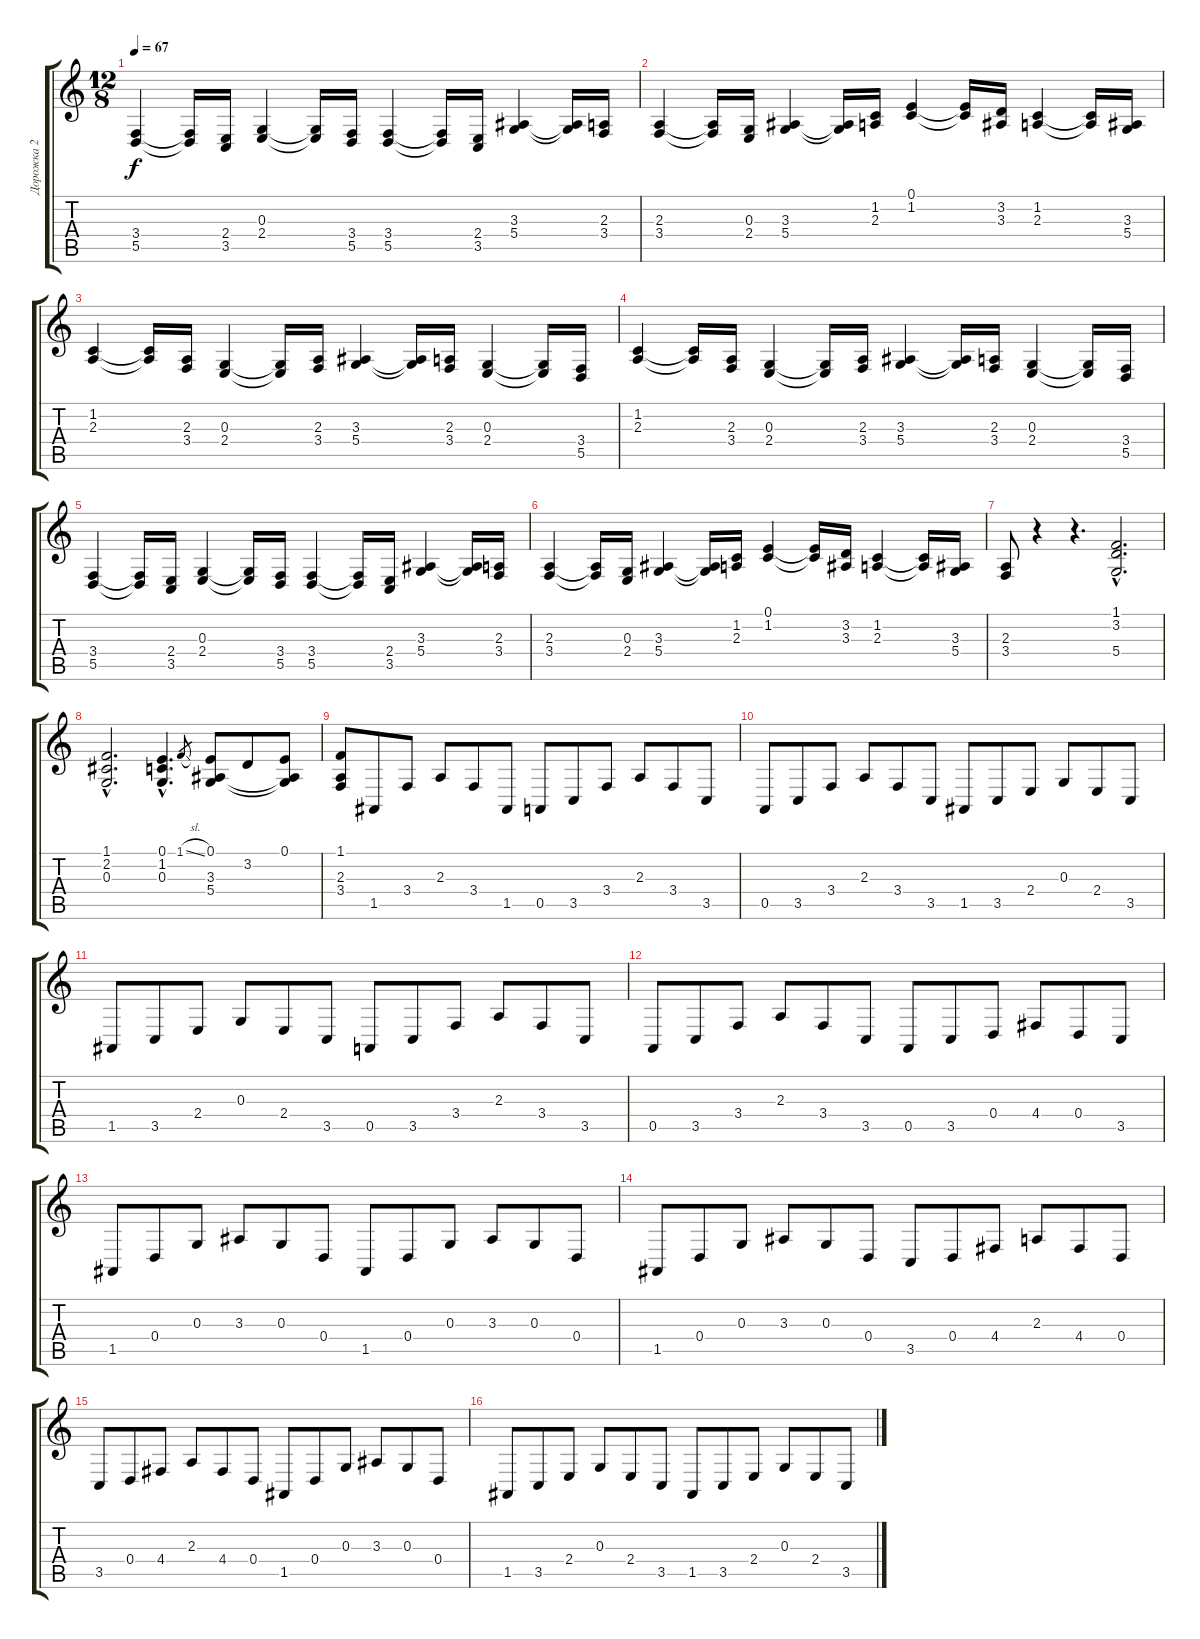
\track ("Дорожка 2" "Дорожка 2") {instrument stringensemble1}
\staff {score tabs}
\tuning (E4 B3 G3 D3 A2 E2) {hide}
\ts (12 8)
\tempo 67
\clef g2
\ks c
(3.4 5.5).4{dy f} (3.4{t} 5.5{t}).16 (2.4 3.5).16 (0.3 2.4).4 (0.3{t} 2.4{t}).16 (3.4 5.5).16 (3.4 5.5).4 (3.4{t} 5.5{t}).16 (2.4 3.5).16 (3.3 5.4).4 (3.3{t} 5.4{t}).16 (2.3 3.4).16 |
(2.3 3.4).4 (2.3{t} 3.4{t}).16 (0.3 2.4).16 (3.3 5.4).4 (3.3{t} 5.4{t}).16 (1.2 2.3).16 (0.1 1.2).4 (0.1{t} 1.2{t}).16 (3.2 3.3).16 (1.2 2.3).4 (1.2{t} 2.3{t}).16 (3.3 5.4).16 |
(1.2 2.3).4 (1.2{t} 2.3{t}).16 (2.3 3.4).16 (0.3 2.4).4 (0.3{t} 2.4{t}).16 (2.3 3.4).16 (3.3 5.4).4 (3.3{t} 5.4{t}).16 (2.3 3.4).16 (0.3 2.4).4 (0.3{t} 2.4{t}).16 (3.4 5.5).16 |
(1.2 2.3).4 (1.2{t} 2.3{t}).16 (2.3 3.4).16 (0.3 2.4).4 (0.3{t} 2.4{t}).16 (2.3 3.4).16 (3.3 5.4).4 (3.3{t} 5.4{t}).16 (2.3 3.4).16 (0.3 2.4).4 (0.3{t} 2.4{t}).16 (3.4 5.5).16 |
(3.4 5.5).4 (3.4{t} 5.5{t}).16 (2.4 3.5).16 (0.3 2.4).4 (0.3{t} 2.4{t}).16 (3.4 5.5).16 (3.4 5.5).4 (3.4{t} 5.5{t}).16 (2.4 3.5).16 (3.3 5.4).4 (3.3{t} 5.4{t}).16 (2.3 3.4).16 |
(2.3 3.4).4 (2.3{t} 3.4{t}).16 (0.3 2.4).16 (3.3 5.4).4 (3.3{t} 5.4{t}).16 (1.2 2.3).16 (0.1 1.2).4 (0.1{t} 1.2{t}).16 (3.2 3.3).16 (1.2 2.3).4 (1.2{t} 2.3{t}).16 (3.3 5.4).16 |
(2.3 3.4).8 r.4 r.4{d} (1.1{hac} 3.2{hac} 5.4{hac}).2{d} |
(1.1{hac} 2.2{hac} 0.3{hac}).2{d} (0.1{hac} 1.2{hac} 0.3{hac}).4{d} 1.1{sl}.8{gr} (0.1 3.3 5.4).8 3.2.8 (0.1 3.3{t} 5.4{t}).8 |
(1.1 2.3 3.4).8 1.5.8 3.4.8 2.3.8 3.4.8 1.5.8 0.5.8 3.5.8 3.4.8 2.3.8 3.4.8 3.5.8 |
0.5.8 3.5.8 3.4.8 2.3.8 3.4.8 3.5.8 1.5.8 3.5.8 2.4.8 0.3.8 2.4.8 3.5.8 |
1.5.8 3.5.8 2.4.8 0.3.8 2.4.8 3.5.8 0.5.8 3.5.8 3.4.8 2.3.8 3.4.8 3.5.8 |
0.5.8 3.5.8 3.4.8 2.3.8 3.4.8 3.5.8 0.5.8 3.5.8 0.4.8 4.4.8 0.4.8 3.5.8 |
1.5.8 0.4.8 0.3.8 3.3.8 0.3.8 0.4.8 1.5.8 0.4.8 0.3.8 3.3.8 0.3.8 0.4.8 |
1.5.8 0.4.8 0.3.8 3.3.8 0.3.8 0.4.8 3.5.8 0.4.8 4.4.8 2.3.8 4.4.8 0.4.8 |
3.5.8 0.4.8 4.4.8 2.3.8 4.4.8 0.4.8 1.5.8 0.4.8 0.3.8 3.3.8 0.3.8 0.4.8 |
1.5.8 3.5.8 2.4.8 0.3.8 2.4.8 3.5.8 1.5.8 3.5.8 2.4.8 0.3.8 2.4.8 3.5.8
